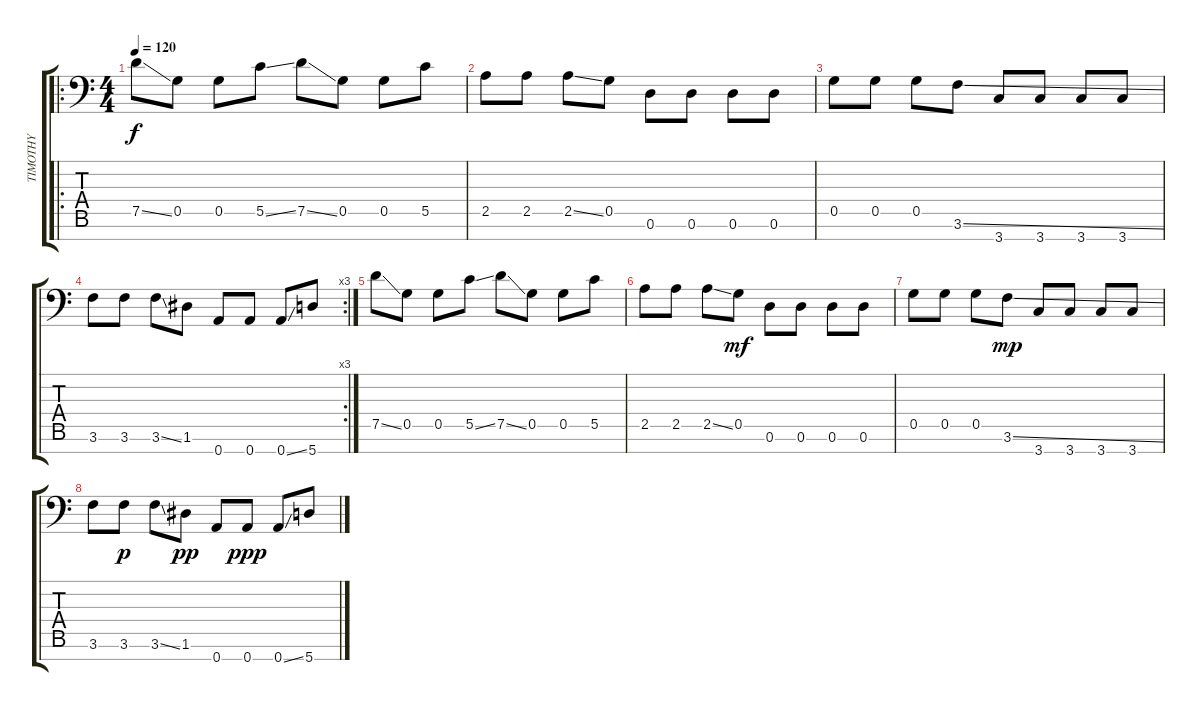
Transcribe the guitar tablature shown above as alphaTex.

\track ("TIMOTHY" "TIMOTHY") {instrument distortionguitar}
\staff {score tabs}
\tuning (D4 A3 F3 C3 G2 D2 A1) {hide}
\ro
\ts (4 4)
\tempo 120
\clef f4
\ks c
7.5{ss}.8{dy f instrument slapbass1} 0.5.8 0.5.8 5.5{ss}.8 7.5{ss}.8 0.5.8 0.5.8 5.5.8 |
2.5.8 2.5.8 2.5{ss}.8 0.5.8 0.6.8 0.6.8 0.6.8 0.6.8 |
0.5.8 0.5.8 0.5.8 3.6{ss}.8 3.7.8 3.7.8 3.7.8 3.7.8 |
\rc 3
3.6.8 3.6.8 3.6{ss}.8 1.6.8 0.7.8 0.7.8 0.7{ss}.8 5.7.8 |
7.5{ss}.8{instrument slapbass1} 0.5.8 0.5.8 5.5{ss}.8 7.5{ss}.8 0.5.8 0.5.8 5.5.8 |
2.5.8 2.5.8 2.5{ss}.8 0.5.8{dy mf} 0.6.8 0.6.8 0.6.8 0.6.8 |
0.5.8 0.5.8 0.5.8 3.6{ss}.8{dy mp} 3.7.8 3.7.8 3.7.8 3.7.8 |
3.6.8 3.6.8{dy p} 3.6{ss}.8 1.6.8{dy pp} 0.7.8 0.7.8{dy ppp} 0.7{ss}.8 5.7.8
